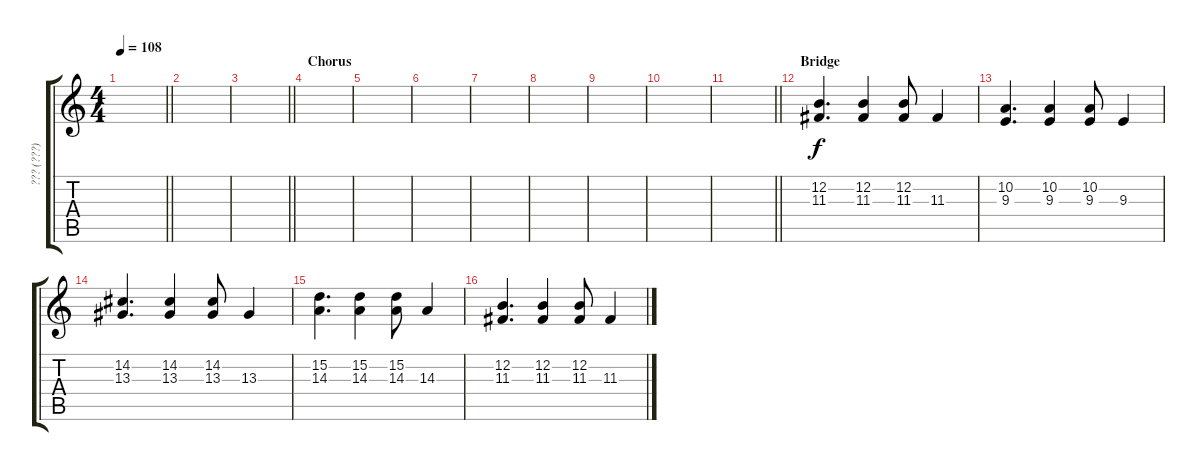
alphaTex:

\track ("??? (???)" "??? (???)") {instrument koto}
\staff {score tabs}
\tuning (E4 B3 G3 D3 A2 E2) {hide}
\ts (4 4)
\tempo 108
\clef g2
\barLineRight lightlight
\ks c
|
|
\barLineRight lightlight
|
\section ("" "Chorus")
|
|
|
|
|
|
|
\barLineRight lightlight
|
\section ("" "Bridge")
(12.2 11.3).4{d} (12.2 11.3).4 (12.2 11.3).8 11.3.4 |
(10.2 9.3).4{d} (10.2 9.3).4 (10.2 9.3).8 9.3.4 |
(14.2 13.3).4{d} (14.2 13.3).4 (14.2 13.3).8 13.3.4 |
(15.2 14.3).4{d} (15.2 14.3).4 (15.2 14.3).8 14.3.4 |
(12.2 11.3).4{d} (12.2 11.3).4 (12.2 11.3).8 11.3.4
